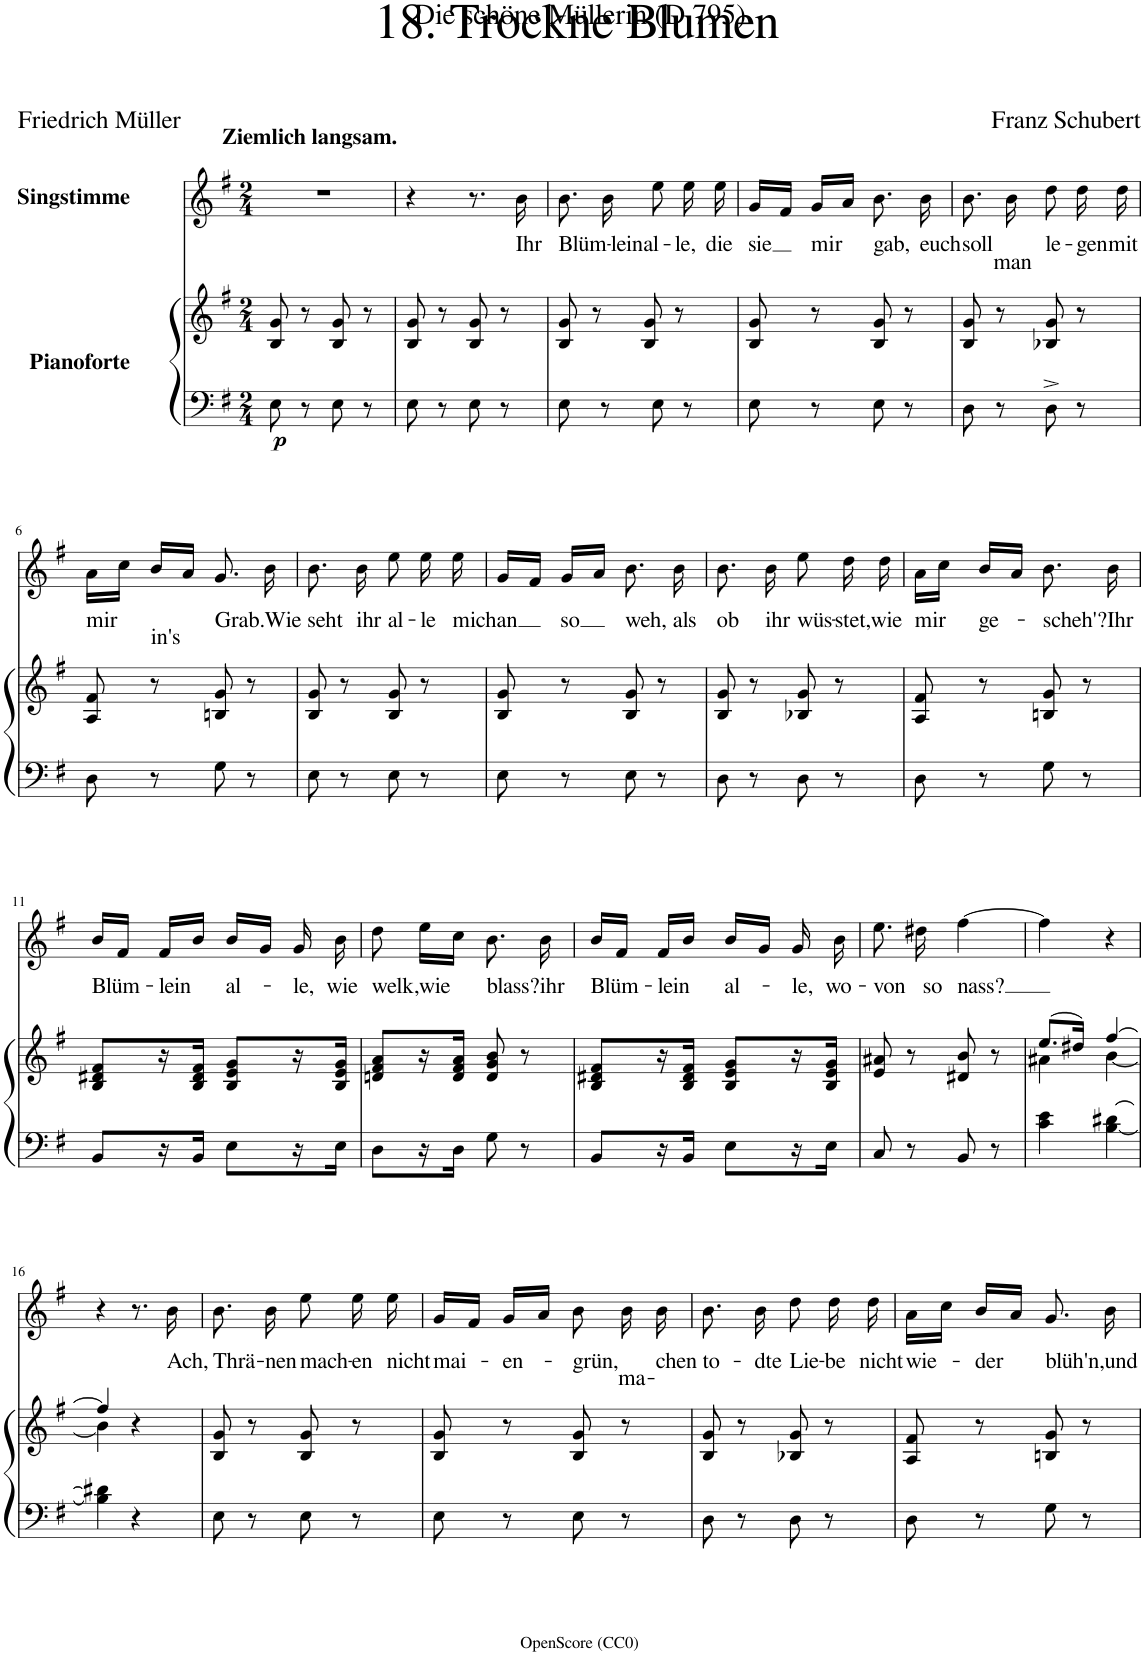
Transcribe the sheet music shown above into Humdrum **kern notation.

**kern	**kern	**dynam	**kern	**text
*part2	*part2	*part2	*part1	*part1
*staff3	*staff2	*staff2/3	*staff1	*staff1
*I"Pianoforte	*	*	*I"Singstimme	*
*I'Pno	*	*	*	*
*clefF4	*clefG2	*	*clefG2	*
*k[f#]	*k[f#]	*	*k[f#]	*
*M2/4	*M2/4	*	*M2/4	*
=1	=1	=1	=1	=1
!	!	!	!LO:TX:a:B:t=Ziemlich langsam.	!
!	!	!LO:DY:b=2	!	!
8E\	8B/ 8g/	p	2r	.
8r	8r	.	.	.
8E\	8B/ 8g/	.	.	.
8r	8r	.	.	.
=2	=2	=2	=2	=2
8E\	8B/ 8g/	.	4r	.
8r	8r	.	.	.
8E\	8B/ 8g/	.	8.r	.
8r	8r	.	.	.
!	!	!	!	!LO:LY:b
.	.	.	16b\	Ihr
=3	=3	=3	=3	=3
!	!	!	!	!LO:LY:b
8E\	8B/ 8g/	.	8.b\	Blüm-
8r	8r	.	.	.
!	!	!	!	!LO:LY:b
.	.	.	16b\	-lein
!	!	!	!	!LO:LY:b
8E\	8B/ 8g/	.	8ee\	al-
!	!	!	!	!LO:LY:b
8r	8r	.	16ee\	-le,
!	!	!	!	!LO:LY:b
.	.	.	16ee\	die
=4	=4	=4	=4	=4
!	!	!	!	!LO:LY:b
8E\	8B/ 8g/	.	16g/LL	sie
.	.	.	16f#/JJ	.
!	!	!	!	!LO:LY:b
8r	8r	.	16g/LL	mir
.	.	.	16a/JJ	.
!	!	!	!	!LO:LY:b
8E\	8B/ 8g/	.	8.b\	gab,
8r	8r	.	.	.
!	!	!	!	!LO:LY:b
.	.	.	16b\	euch
=5	=5	=5	=5	=5
!	!	!	!	!LO:LY:b
8D\	8B/ 8g/	.	8.b\	soll
8r	8r	.	.	.
!	!	!	!	!LO:LY:b
.	.	.	16b\	man
!	!	!	!	!LO:LY:b
8D^>\	8B-X/ 8g/	.	8dd\	le-
!	!	!	!	!LO:LY:b
8r	8r	.	16dd\	-gen
!	!	!	!	!LO:LY:b
.	.	.	16dd\	mit
!!LO:LB:g=z
=6	=6	=6	=6	=6
!	!	!	!	!LO:LY:b
8D\	8A/ 8f#/	.	16a\LL	mir
.	.	.	16cc\JJ	.
!	!	!	!	!LO:LY:b
8r	8r	.	16b/LL	in's
.	.	.	16a/JJ	.
!	!	!	!	!LO:LY:b
8G\	8Bn/ 8g/	.	8.g/	Grab.
8r	8r	.	.	.
!	!	!	!	!LO:LY:b
.	.	.	16b\	Wie
=7	=7	=7	=7	=7
!	!	!	!	!LO:LY:b
8E\	8B/ 8g/	.	8.b\	seht
8r	8r	.	.	.
!	!	!	!	!LO:LY:b
.	.	.	16b\	ihr
!	!	!	!	!LO:LY:b
8E\	8B/ 8g/	.	8ee\	al-
!	!	!	!	!LO:LY:b
8r	8r	.	16ee\	-le
!	!	!	!	!LO:LY:b
.	.	.	16ee\	mich
=8	=8	=8	=8	=8
!	!	!	!	!LO:LY:b
8E\	8B/ 8g/	.	16g/LL	an
.	.	.	16f#/JJ	.
!	!	!	!	!LO:LY:b
8r	8r	.	16g/LL	so
.	.	.	16a/JJ	.
!	!	!	!	!LO:LY:b
8E\	8B/ 8g/	.	8.b\	weh,
8r	8r	.	.	.
!	!	!	!	!LO:LY:b
.	.	.	16b\	als
=9	=9	=9	=9	=9
!	!	!	!	!LO:LY:b
8D\	8B/ 8g/	.	8.b\	ob
8r	8r	.	.	.
!	!	!	!	!LO:LY:b
.	.	.	16b\	ihr
!	!	!	!	!LO:LY:b
8D\	8B-X/ 8g/	.	8ee\	wüs-
!	!	!	!	!LO:LY:b
8r	8r	.	16dd\	-stet,
!	!	!	!	!LO:LY:b
.	.	.	16dd\	wie
=10	=10	=10	=10	=10
!	!	!	!	!LO:LY:b
8D\	8A/ 8f#/	.	16a\LL	mir
.	.	.	16cc\JJ	.
!	!	!	!	!LO:LY:b
8r	8r	.	16b/LL	ge-
.	.	.	16a/JJ	.
!	!	!	!	!LO:LY:b
8G\	8Bn/ 8g/	.	8.b\	-scheh'?
8r	8r	.	.	.
!	!	!	!	!LO:LY:b
.	.	.	16b\	Ihr
!!LO:LB:g=z
=11	=11	=11	=11	=11
!	!	!	!	!LO:LY:b
8BB/L	8B/ 8d#X/ 8f#/L	.	16b/LL	Blüm-
.	.	.	16f#/JJ	.
!	!	!	!	!LO:LY:b
16r	16r	.	16f#/LL	-lein
16BB/JJ	16B/ 16d#/ 16f#/JJ	.	16b/JJ	.
!	!	!	!	!LO:LY:b
8E\L	8B/ 8e/ 8g/L	.	16b/LL	al-
.	.	.	16g/JJ	.
!	!	!	!	!LO:LY:b
16r	16r	.	16g/	-le,
!	!	!	!	!LO:LY:b
16E\JJ	16B/ 16e/ 16g/JJ	.	16b\	wie
=12	=12	=12	=12	=12
!	!	!	!	!LO:LY:b
8D\L	8dn/ 8f#/ 8a/L	.	8dd\	welk,
!	!	!	!	!LO:LY:b
16r	16r	.	16ee\LL	wie
16D\JJ	16d/ 16f#/ 16a/JJ	.	16cc\JJ	.
!	!	!	!	!LO:LY:b
8G\	8d/ 8g/ 8b/	.	8.b\	blass?
8r	8r	.	.	.
!	!	!	!	!LO:LY:b
.	.	.	16b\	ihr
=13	=13	=13	=13	=13
!	!	!	!	!LO:LY:b
8BB/L	8B/ 8d#X/ 8f#/L	.	16b/LL	Blüm-
.	.	.	16f#/JJ	.
!	!	!	!	!LO:LY:b
16r	16r	.	16f#/LL	-lein
16BB/JJ	16B/ 16d#/ 16f#/JJ	.	16b/JJ	.
!	!	!	!	!LO:LY:b
8E\L	8B/ 8e/ 8g/L	.	16b/LL	al-
.	.	.	16g/JJ	.
!	!	!	!	!LO:LY:b
16r	16r	.	16g/	-le,
!	!	!	!	!LO:LY:b
16E\JJ	16B/ 16e/ 16g/JJ	.	16b\	wo-
=14	=14	=14	=14	=14
!	!	!	!	!LO:LY:b
8C/	8e/ 8a#X/	.	8.ee\	-von
8r	8r	.	.	.
!	!	!	!	!LO:LY:b
.	.	.	16dd#X\	so
!	!	!	!	!LO:LY:b
8BB/	8d#X/ 8b/	.	[4ff#\	nass?
8r	8r	.	.	.
=15	=15	=15	=15	=15
*	*^	*	*	*
4c\ 4e\	(8.ee/L	4a#X\	.	4ff#\]	.
.	16dd#X/Jk)	.	.	.	.
[4B\ [4d#X\	[4ff#/	[4b\	.	4r	.
!!LO:LB:g=z
=16	=16	=16	=16	=16	=16
4B\] 4d#X\]	4ff#/]	4b\]	.	4r	.
4r	4r	4ryy	.	8.r	.
!	!	!	!	!	!LO:LY:b
.	.	.	.	16b\	Ach,
*	*v	*v	*	*	*
=17	=17	=17	=17	=17
!	!	!	!	!LO:LY:b
8E\	8B/ 8g/	.	8.b\	Thrä-
8r	8r	.	.	.
!	!	!	!	!LO:LY:b
.	.	.	16b\	-nen
!	!	!	!	!LO:LY:b
8E\	8B/ 8g/	.	8ee\	mach-
!	!	!	!	!LO:LY:b
8r	8r	.	16ee\	-en
!	!	!	!	!LO:LY:b
.	.	.	16ee\	nicht
=18	=18	=18	=18	=18
!	!	!	!	!LO:LY:b
8E\	8B/ 8g/	.	16g/LL	mai-
.	.	.	16f#/JJ	.
!	!	!	!	!LO:LY:b
8r	8r	.	16g/LL	-en-
.	.	.	16a/JJ	.
!	!	!	!	!LO:LY:b
8E\	8B/ 8g/	.	8b\	-grün,
!	!	!	!	!LO:LY:b
8r	8r	.	16b\	-ma-
!	!	!	!	!LO:LY:b
.	.	.	16b\	-chen
=19	=19	=19	=19	=19
!	!	!	!	!LO:LY:b
8D\	8B/ 8g/	.	8.b\	to-
8r	8r	.	.	.
!	!	!	!	!LO:LY:b
.	.	.	16b\	-dte
!	!	!	!	!LO:LY:b
8D\	8B-X/ 8g/	.	8dd\	Lie-
!	!	!	!	!LO:LY:b
8r	8r	.	16dd\	-be
!	!	!	!	!LO:LY:b
.	.	.	16dd\	nicht
=20	=20	=20	=20	=20
!	!	!	!	!LO:LY:b
8D\	8A/ 8f#/	.	16a\LL	wie-
.	.	.	16cc\JJ	.
!	!	!	!	!LO:LY:b
8r	8r	.	16b/LL	-der
.	.	.	16a/JJ	.
!	!	!	!	!LO:LY:b
8G\	8Bn/ 8g/	.	8.g/	blüh'n,
8r	8r	.	.	.
!	!	!	!	!LO:LY:b
.	.	.	16b\	und
=	=	=	=	=
*-	*-	*-	*-	*-
